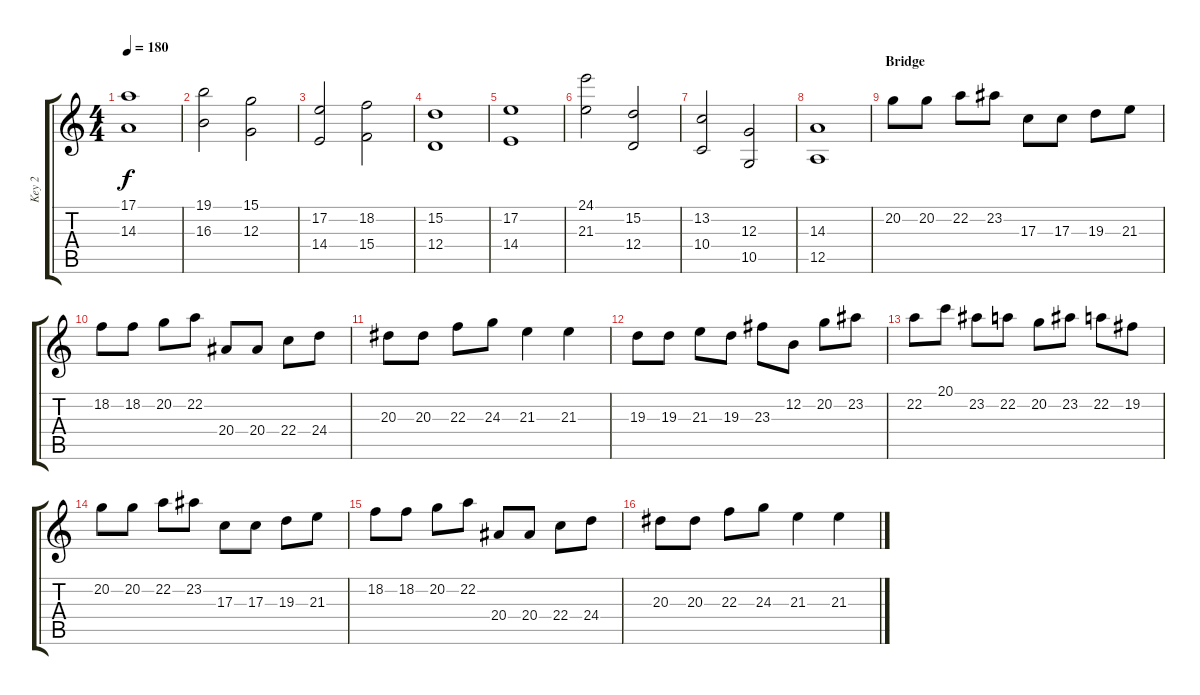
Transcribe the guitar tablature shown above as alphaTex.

\track ("Key 2" "Key 2") {instrument stringensemble1}
\staff {score tabs}
\tuning (E4 B3 G3 D3 A2 E2) {hide}
\ts (4 4)
\tempo 180
\clef g2
\ks c
(17.1 14.3).1{dy f} |
(19.1 16.3).2 (15.1 12.3).2 |
(17.2 14.4).2 (18.2 15.4).2 |
(15.2 12.4).1 |
(17.2 14.4).1 |
(24.1 21.3).2 (15.2 12.4).2 |
(13.2 10.4).2 (12.3 10.5).2 |
(14.3 12.5).1 |
\section ("" "Bridge")
20.2.8 20.2.8 22.2.8 23.2.8 17.3.8 17.3.8 19.3.8 21.3.8 |
18.2.8 18.2.8 20.2.8 22.2.8 20.4.8 20.4.8 22.4.8 24.4.8 |
20.3.8 20.3.8 22.3.8 24.3.8 21.3.4 21.3.4 |
19.3.8 19.3.8 21.3.8 19.3.8 23.3.8 12.2.8 20.2.8 23.2.8 |
22.2.8 20.1.8 23.2.8 22.2.8 20.2.8 23.2.8 22.2.8 19.2.8 |
20.2.8 20.2.8 22.2.8 23.2.8 17.3.8 17.3.8 19.3.8 21.3.8 |
18.2.8 18.2.8 20.2.8 22.2.8 20.4.8 20.4.8 22.4.8 24.4.8 |
20.3.8 20.3.8 22.3.8 24.3.8 21.3.4 21.3.4
